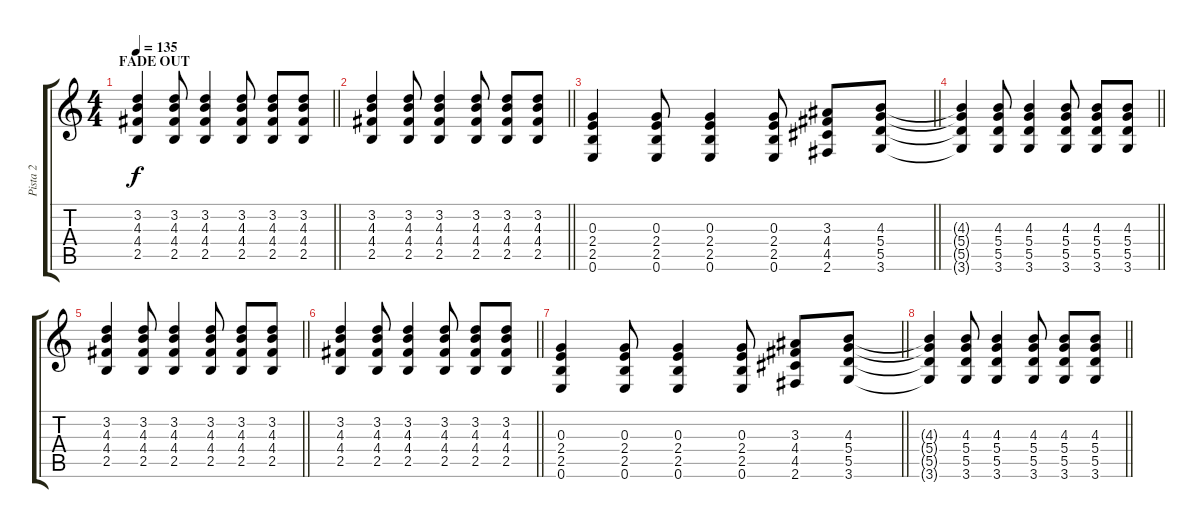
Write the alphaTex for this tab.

\track ("Pista 2" "Pista 2") {instrument acousticguitarsteel}
\staff {score tabs}
\tuning (E4 B3 G3 D3 A2 E2) {hide}
\ts (4 4)
\section ("" "FADE OUT")
\tempo 135
\clef g2
\barLineRight lightlight
\ks c
(3.2 4.3 4.4 2.5).4{dy f} (3.2 4.3 4.4 2.5).8 (3.2 4.3 4.4 2.5).4 (3.2 4.3 4.4 2.5).8 (3.2 4.3 4.4 2.5).8 (3.2 4.3 4.4 2.5).8 |
\barLineRight lightlight
(3.2 4.3 4.4 2.5).4 (3.2 4.3 4.4 2.5).8 (3.2 4.3 4.4 2.5).4 (3.2 4.3 4.4 2.5).8 (3.2 4.3 4.4 2.5).8 (3.2 4.3 4.4 2.5).8 |
\barLineRight lightlight
(0.3 2.4 2.5 0.6).4 (0.3 2.4 2.5 0.6).8 (0.3 2.4 2.5 0.6).4 (0.3 2.4 2.5 0.6).8 (3.3 4.4 4.5 2.6).8 (4.3 5.4 5.5 3.6).8 |
\barLineRight lightlight
(4.3{t} 5.4{t} 5.5{t} 3.6{t}).4 (4.3 5.4 5.5 3.6).8 (4.3 5.4 5.5 3.6).4 (4.3 5.4 5.5 3.6).8 (4.3 5.4 5.5 3.6).8 (4.3 5.4 5.5 3.6).8 |
\barLineRight lightlight
(3.2 4.3 4.4 2.5).4 (3.2 4.3 4.4 2.5).8 (3.2 4.3 4.4 2.5).4 (3.2 4.3 4.4 2.5).8 (3.2 4.3 4.4 2.5).8 (3.2 4.3 4.4 2.5).8 |
\barLineRight lightlight
(3.2 4.3 4.4 2.5).4 (3.2 4.3 4.4 2.5).8 (3.2 4.3 4.4 2.5).4 (3.2 4.3 4.4 2.5).8 (3.2 4.3 4.4 2.5).8 (3.2 4.3 4.4 2.5).8 |
\barLineRight lightlight
(0.3 2.4 2.5 0.6).4 (0.3 2.4 2.5 0.6).8 (0.3 2.4 2.5 0.6).4 (0.3 2.4 2.5 0.6).8 (3.3 4.4 4.5 2.6).8 (4.3 5.4 5.5 3.6).8 |
\barLineRight lightlight
(4.3{t} 5.4{t} 5.5{t} 3.6{t}).4 (4.3 5.4 5.5 3.6).8 (4.3 5.4 5.5 3.6).4 (4.3 5.4 5.5 3.6).8 (4.3 5.4 5.5 3.6).8 (4.3 5.4 5.5 3.6).8
